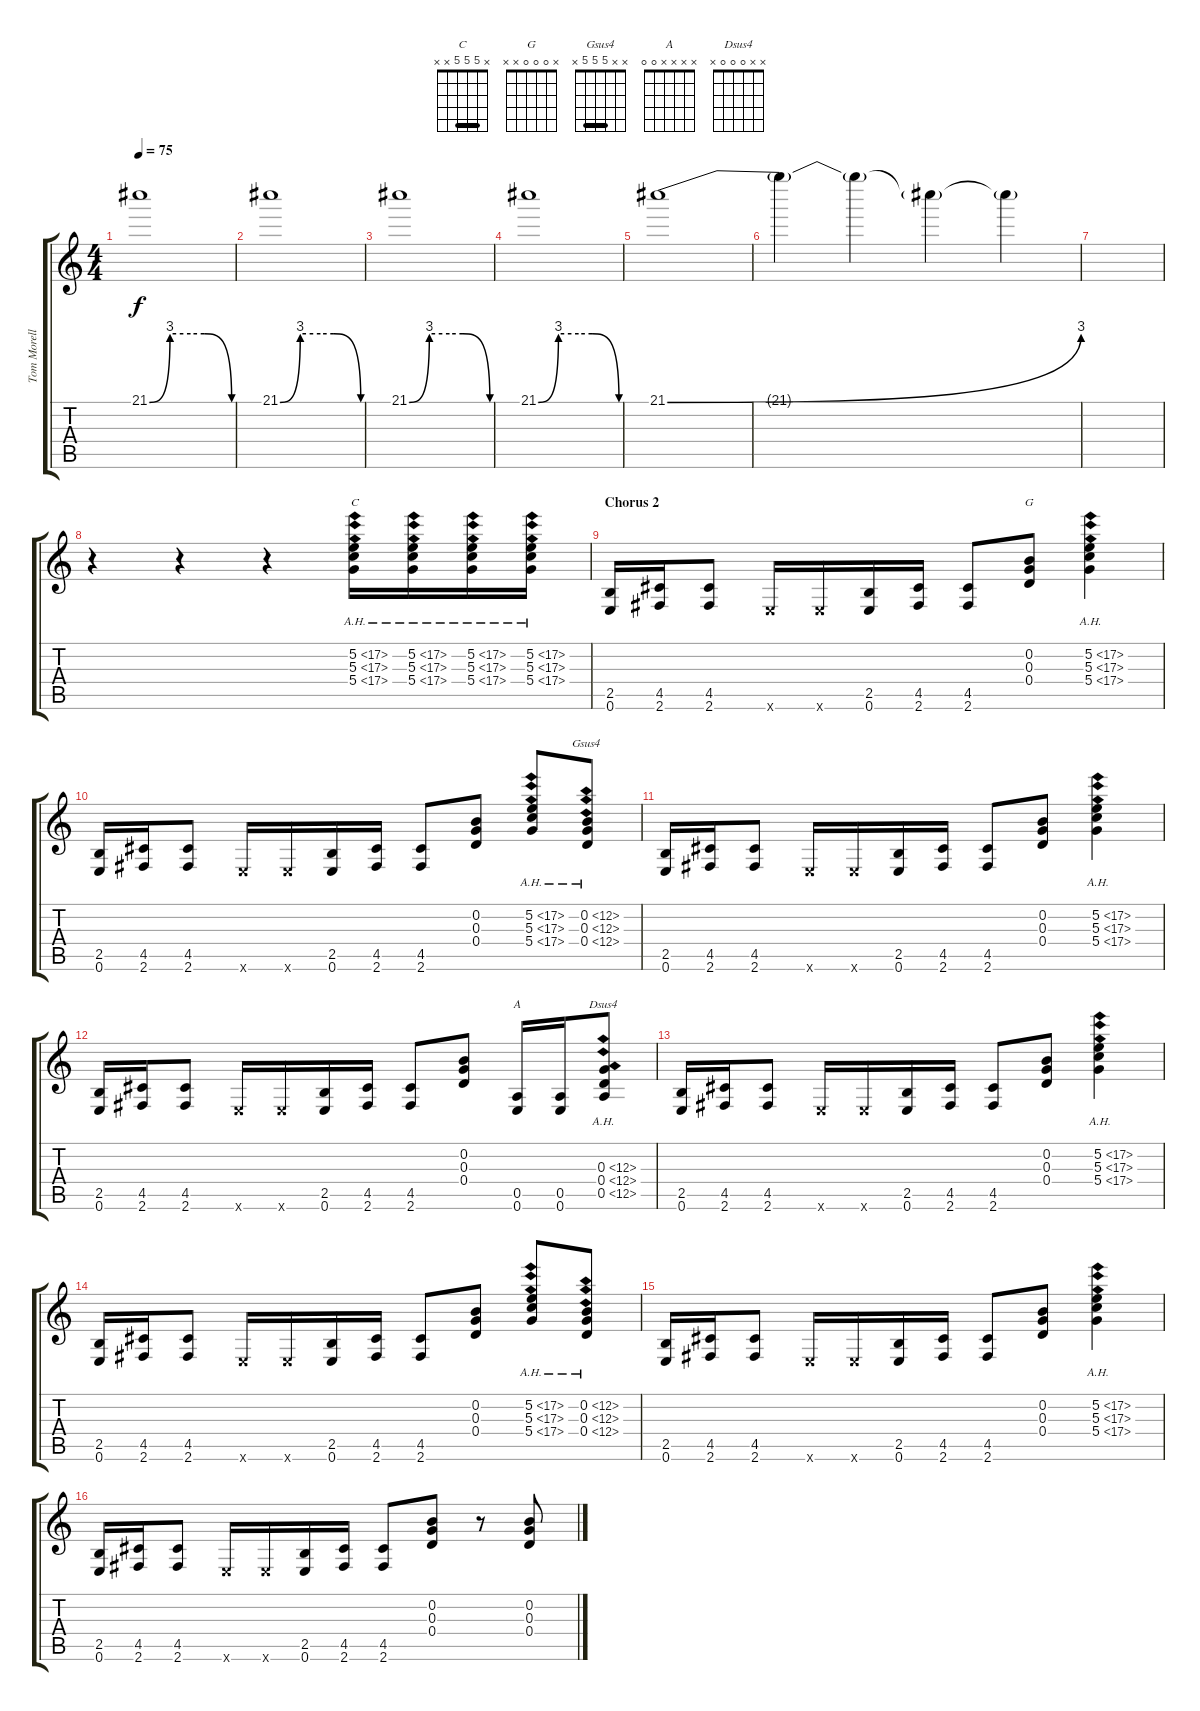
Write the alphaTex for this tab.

\track ("Tom Morello" "Tom Morell") {instrument overdrivenguitar}
\staff {score tabs}
\tuning (E4 B3 G3 D3 A2 E2) {hide}
\chord ("C" x 5 5 5 x x) {barre 5}
\chord ("G" x 0 0 0 x x)
\chord ("Gsus4" x x 5 5 5 x) {barre 5}
\chord ("A" x x x x 0 0)
\chord ("Dsus4" x x 0 0 0 x)
\ts (4 4)
\tempo 75
\clef g2
\ks c
21.1{be (custom 0 0 15 12 30 12 40 12 60 0)}.1{dy f volume 9} |
21.1{be (custom 0 0 15 12 30 12 40 12 60 0)}.1{volume 9} |
21.1{be (custom 0 0 15 12 30 12 40 12 60 0)}.1{volume 9} |
21.1{be (custom 0 0 15 12 30 12 40 12 60 0)}.1{volume 9} |
21.1{be (bend 0 0 60 12)}.1 |
21.1{t}.4{volume 7} 21.1{t}.4{volume 5} 21.1{t}.4{volume 3} 21.1{t}.4{volume 1} |
|
r.4 r.4 r.4 (5.2{ah 12} 5.3{ah 12} 5.4{ah 12}).16{ch "C" volume 14} (5.2{ah 12} 5.3{ah 12} 5.4{ah 12}).16 (5.2{ah 12} 5.3{ah 12} 5.4{ah 12}).16 (5.2{ah 12} 5.3{ah 12} 5.4{ah 12}).16 |
\section ("" "Chorus 2")
(2.5 0.6).16 (4.5 2.6).16 (4.5 2.6).8 0.6{x}.16 0.6{x}.16 (2.5 0.6).16 (4.5 2.6).16 (4.5 2.6).8 (0.2 0.3 0.4).8{ch "G"} (5.2{ah 12} 5.3{ah 12} 5.4{ah 12}).4 |
(2.5 0.6).16 (4.5 2.6).16 (4.5 2.6).8 0.6{x}.16 0.6{x}.16 (2.5 0.6).16 (4.5 2.6).16 (4.5 2.6).8 (0.2 0.3 0.4).8 (5.2{ah 12} 5.3{ah 12} 5.4{ah 12}).8 (0.2{ah 12} 0.3{ah 12} 0.4{ah 12}).8{ch "Gsus4"} |
(2.5 0.6).16 (4.5 2.6).16 (4.5 2.6).8 0.6{x}.16 0.6{x}.16 (2.5 0.6).16 (4.5 2.6).16 (4.5 2.6).8 (0.2 0.3 0.4).8 (5.2{ah 12} 5.3{ah 12} 5.4{ah 12}).4 |
(2.5 0.6).16 (4.5 2.6).16 (4.5 2.6).8 0.6{x}.16 0.6{x}.16 (2.5 0.6).16 (4.5 2.6).16 (4.5 2.6).8 (0.2 0.3 0.4).8 (0.5 0.6).16{ch "A"} (0.5 0.6).16 (0.3{ah 12} 0.4{ah 12} 0.5{ah 12}).8{ch "Dsus4"} |
(2.5 0.6).16 (4.5 2.6).16 (4.5 2.6).8 0.6{x}.16 0.6{x}.16 (2.5 0.6).16 (4.5 2.6).16 (4.5 2.6).8 (0.2 0.3 0.4).8 (5.2{ah 12} 5.3{ah 12} 5.4{ah 12}).4 |
(2.5 0.6).16 (4.5 2.6).16 (4.5 2.6).8 0.6{x}.16 0.6{x}.16 (2.5 0.6).16 (4.5 2.6).16 (4.5 2.6).8 (0.2 0.3 0.4).8 (5.2{ah 12} 5.3{ah 12} 5.4{ah 12}).8 (0.2{ah 12} 0.3{ah 12} 0.4{ah 12}).8 |
(2.5 0.6).16 (4.5 2.6).16 (4.5 2.6).8 0.6{x}.16 0.6{x}.16 (2.5 0.6).16 (4.5 2.6).16 (4.5 2.6).8 (0.2 0.3 0.4).8 (5.2{ah 12} 5.3{ah 12} 5.4{ah 12}).4 |
(2.5 0.6).16 (4.5 2.6).16 (4.5 2.6).8 0.6{x}.16 0.6{x}.16 (2.5 0.6).16 (4.5 2.6).16 (4.5 2.6).8 (0.2 0.3 0.4).8 r.8 (0.2 0.3 0.4).8
